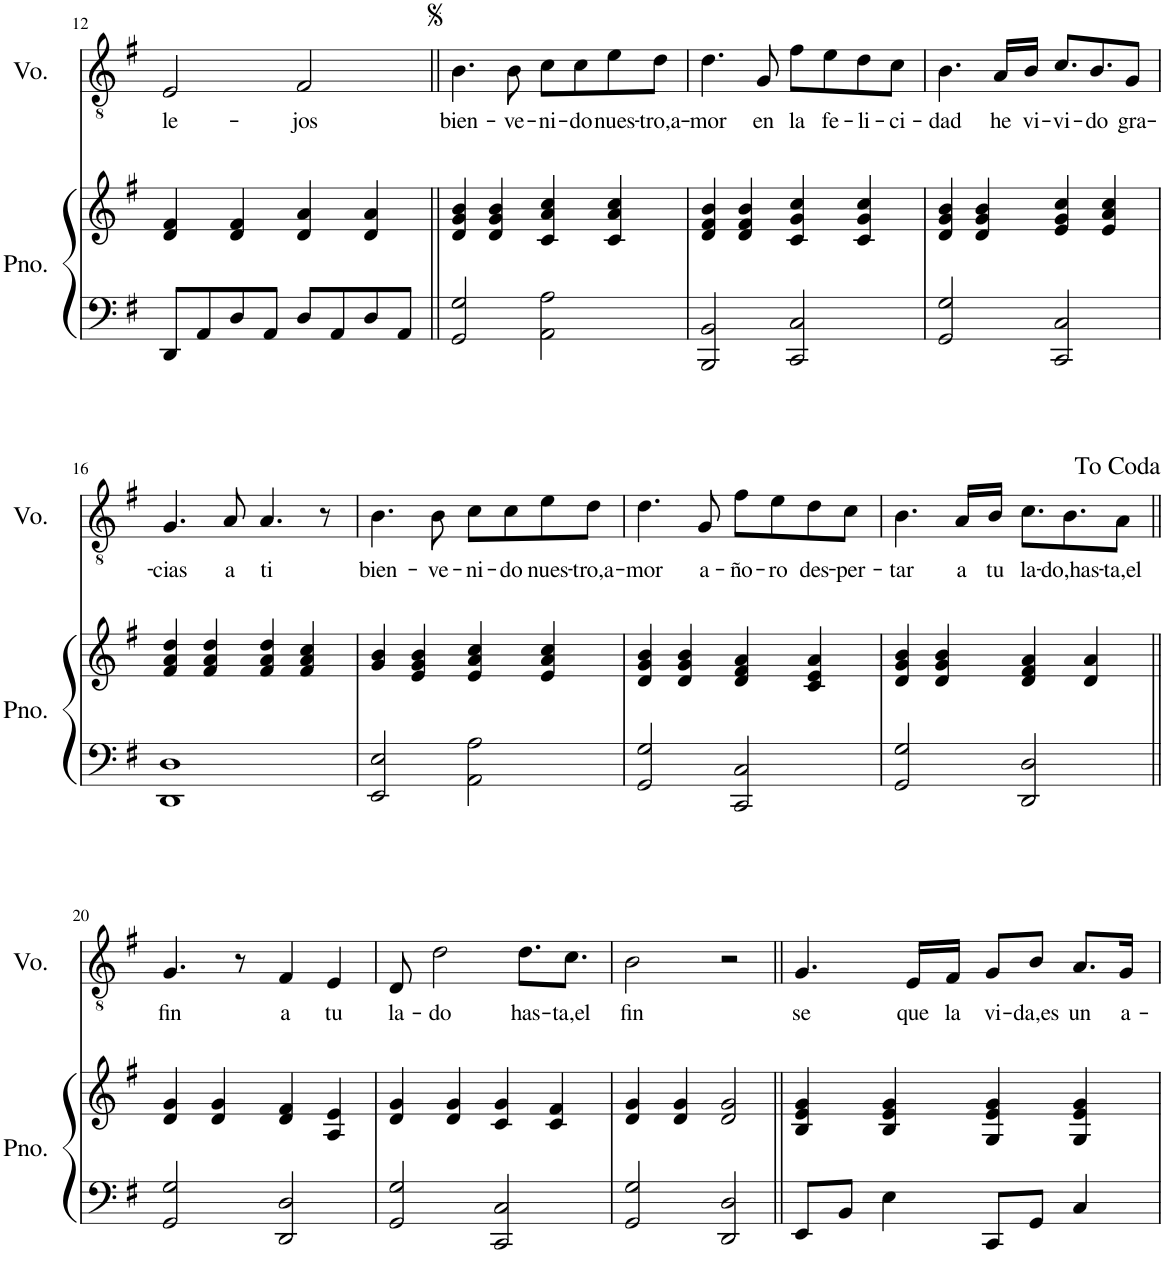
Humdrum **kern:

**kern	**kern	**kern	**text
*part2	*part2	*part1	*part1
*staff3	*staff2	*staff1	*staff1
*I"Piano	*	*I"Voz	*
*I'Pno.	*	*I'Vo.	*
!!LO:PB:g=z
*clefF4	*clefG2	*clefGv2	*
*k[f#]	*k[f#]	*k[f#]	*
*M4/4	*M4/4	*M4/4	*
=12	=12	=12	=12
!	!	!	!LO:LY:b
8DD/L	4d/ 4f#/	2E/	le-
8AA/	.	.	.
8D/	4d/ 4f#/	.	.
8AA/J	.	.	.
!	!	!	!LO:LY:b
8D/L	4d/ 4a/	2F#/	-jos
8AA/	.	.	.
8D/	4d/ 4a/	.	.
8AA/J	.	.	.
=13||	=13||	=13||	=13||
!	!	!	!LO:LY:b
2GG/ 2G/	4d/ 4g/ 4b/	4.B\	bien-
.	4d/ 4g/ 4b/	.	.
!	!	!	!LO:LY:b
.	.	8B\	-ve-
!	!	!	!LO:LY:b
2AA\ 2A\	4c/ 4a/ 4cc/	8c\L	-ni-
!	!	!	!LO:LY:b
.	.	8c\	-do
!	!	!	!LO:LY:b
.	4c/ 4a/ 4cc/	8e\	nues-
!	!	!	!LO:LY:b
.	.	8d\J	-tro,a-
=14	=14	=14	=14
!	!	!	!LO:LY:b
2BBB/ 2BB/	4d/ 4f#/ 4b/	4.d\	-mor
.	4d/ 4f#/ 4b/	.	.
!	!	!	!LO:LY:b
.	.	8G/	en
!	!	!	!LO:LY:b
2CC/ 2C/	4c/ 4g/ 4cc/	8f#\L	la
!	!	!	!LO:LY:b
.	.	8e\	fe-
!	!	!	!LO:LY:b
.	4c/ 4g/ 4cc/	8d\	-li-
!	!	!	!LO:LY:b
.	.	8c\J	-ci-
=15	=15	=15	=15
!	!	!	!LO:LY:b
2GG/ 2G/	4d/ 4g/ 4b/	4.B\	-dad
.	4d/ 4g/ 4b/	.	.
!	!	!	!LO:LY:b
.	.	16A/LL	he
!	!	!	!LO:LY:b
.	.	16B/JJ	vi-
!	!	!	!LO:LY:b
2CC/ 2C/	4e/ 4g/ 4cc/	8.c/L	-vi-
!	!	!	!LO:LY:b
.	.	8.B/	-do
.	4e/ 4a/ 4cc/	.	.
!	!	!	!LO:LY:b
.	.	8G/J	gra-
!!LO:LB:g=z
=16	=16	=16	=16
!	!	!	!LO:LY:b
1DD 1D	4f#/ 4a/ 4dd/	4.G/	-cias
.	4f#/ 4a/ 4dd/	.	.
!	!	!	!LO:LY:b
.	.	8A/	a
!	!	!	!LO:LY:b
.	4f#/ 4a/ 4dd/	4.A/	ti
.	4f#/ 4a/ 4cc/	.	.
.	.	8r	.
=17	=17	=17	=17
!	!	!	!LO:LY:b
2EE/ 2E/	4g/ 4b/	4.B\	bien-
.	4e/ 4g/ 4b/	.	.
!	!	!	!LO:LY:b
.	.	8B\	-ve-
!	!	!	!LO:LY:b
2AA\ 2A\	4e/ 4a/ 4cc/	8c\L	-ni-
!	!	!	!LO:LY:b
.	.	8c\	-do
!	!	!	!LO:LY:b
.	4e/ 4a/ 4cc/	8e\	nues-
!	!	!	!LO:LY:b
.	.	8d\J	-tro,a-
=18	=18	=18	=18
!	!	!	!LO:LY:b
2GG/ 2G/	4d/ 4g/ 4b/	4.d\	-mor
.	4d/ 4g/ 4b/	.	.
!	!	!	!LO:LY:b
.	.	8G/	a-
!	!	!	!LO:LY:b
2CC/ 2C/	4d/ 4f#/ 4a/	8f#\L	-ño-
!	!	!	!LO:LY:b
.	.	8e\	-ro
!	!	!	!LO:LY:b
.	4c/ 4e/ 4a/	8d\	des-
!	!	!	!LO:LY:b
.	.	8c\J	-per-
=19	=19	=19	=19
!	!	!	!LO:LY:b
2GG/ 2G/	4d/ 4g/ 4b/	4.B\	-tar
.	4d/ 4g/ 4b/	.	.
!	!	!	!LO:LY:b
.	.	16A/LL	a
!	!	!	!LO:LY:b
.	.	16B/JJ	tu
!	!	!	!LO:LY:b
2DD/ 2D/	4d/ 4f#/ 4a/	8.c\L	la-
!	!	!	!LO:LY:b
.	.	8.B\	-do,has-
.	4d/ 4a/	.	.
!	!	!	!LO:LY:b
.	.	8A\J	-ta,el
!!LO:LB:g=z
=20||	=20||	=20||	=20||
!	!	!	!LO:LY:b
2GG/ 2G/	4d/ 4g/	4.G/	fin
.	4d/ 4g/	.	.
.	.	8r	.
!	!	!	!LO:LY:b
2DD/ 2D/	4d/ 4f#/	4F#/	a
!	!	!	!LO:LY:b
.	4A/ 4e/	4E/	tu
=21	=21	=21	=21
!	!	!	!LO:LY:b
2GG/ 2G/	4d/ 4g/	8D/	la-
!	!	!	!LO:LY:b
.	.	2d\	-do
.	4d/ 4g/	.	.
2CC/ 2C/	4c/ 4g/	.	.
!	!	!	!LO:LY:b
.	.	8.d\L	has-
.	4c/ 4f#/	.	.
!	!	!	!LO:LY:b
.	.	8.c\J	-ta,el
=22	=22	=22	=22
!	!	!	!LO:LY:b
2GG/ 2G/	4d/ 4g/	2B\	fin
.	4d/ 4g/	.	.
2DD/ 2D/	2d/ 2g/	2r	.
=23||	=23||	=23||	=23||
!	!	!	!LO:LY:b
8EE/L	4B/ 4e/ 4g/	4.G/	se
8BB/J	.	.	.
4E\	4B/ 4e/ 4g/	.	.
!	!	!	!LO:LY:b
.	.	16E/LL	que
!	!	!	!LO:LY:b
.	.	16F#/JJ	la
!	!	!	!LO:LY:b
8CC/L	4G/ 4e/ 4g/	8G/L	vi-
!	!	!	!LO:LY:b
8GG/J	.	8B/J	-da,es
!	!	!	!LO:LY:b
4C/	4G/ 4e/ 4g/	8.A/L	un
!	!	!	!LO:LY:b
.	.	16G/Jk	a-
=	=	=	=
*-	*-	*-	*-
